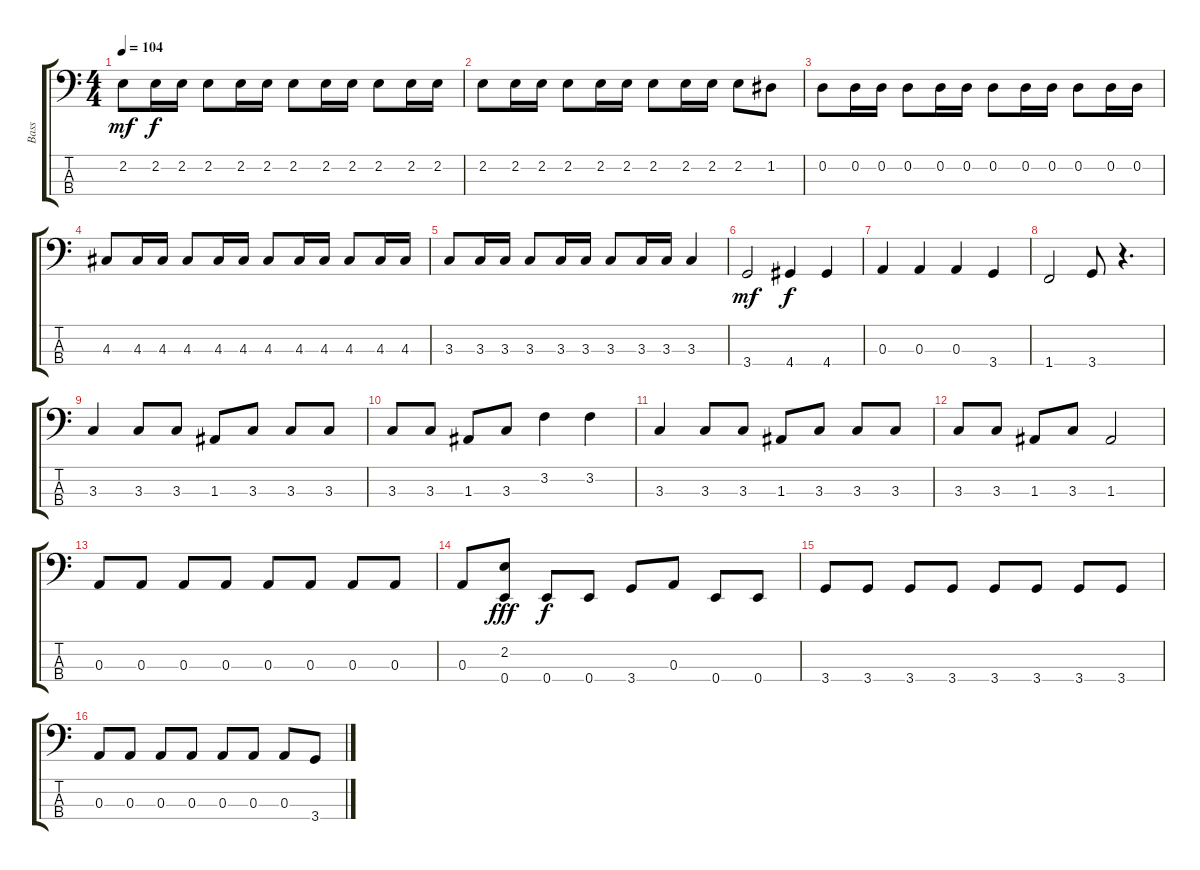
\track ("Bass" "Bass") {instrument electricbassfinger}
\staff {score tabs}
\tuning (G2 D2 A1 E1) {hide}
\ts (4 4)
\tempo 104
\clef f4
\ks c
2.2.8{dy mf} 2.2.16{dy f} 2.2.16 2.2.8 2.2.16 2.2.16 2.2.8 2.2.16 2.2.16 2.2.8 2.2.16 2.2.16 |
2.2.8 2.2.16 2.2.16 2.2.8 2.2.16 2.2.16 2.2.8 2.2.16 2.2.16 2.2.8 1.2.8 |
0.2.8 0.2.16 0.2.16 0.2.8 0.2.16 0.2.16 0.2.8 0.2.16 0.2.16 0.2.8 0.2.16 0.2.16 |
4.3.8 4.3.16 4.3.16 4.3.8 4.3.16 4.3.16 4.3.8 4.3.16 4.3.16 4.3.8 4.3.16 4.3.16 |
3.3.8 3.3.16 3.3.16 3.3.8 3.3.16 3.3.16 3.3.8 3.3.16 3.3.16 3.3.4 |
3.4.2{dy mf} 4.4.4{dy f} 4.4.4 |
0.3.4 0.3.4 0.3.4 3.4.4 |
1.4.2 3.4.8 r.4{d} |
3.3.4 3.3.8 3.3.8 1.3.8 3.3.8 3.3.8 3.3.8 |
3.3.8 3.3.8 1.3.8 3.3.8 3.2.4 3.2.4 |
3.3.4 3.3.8 3.3.8 1.3.8 3.3.8 3.3.8 3.3.8 |
3.3.8 3.3.8 1.3.8 3.3.8 1.3.2 |
0.3.8 0.3.8 0.3.8 0.3.8 0.3.8 0.3.8 0.3.8 0.3.8 |
0.3.8 (2.2 0.4).8{dy fff} 0.4.8{dy f} 0.4.8 3.4.8 0.3.8 0.4.8 0.4.8 |
3.4.8 3.4.8 3.4.8 3.4.8 3.4.8 3.4.8 3.4.8 3.4.8 |
0.3.8 0.3.8 0.3.8 0.3.8 0.3.8 0.3.8 0.3.8 3.4.8
